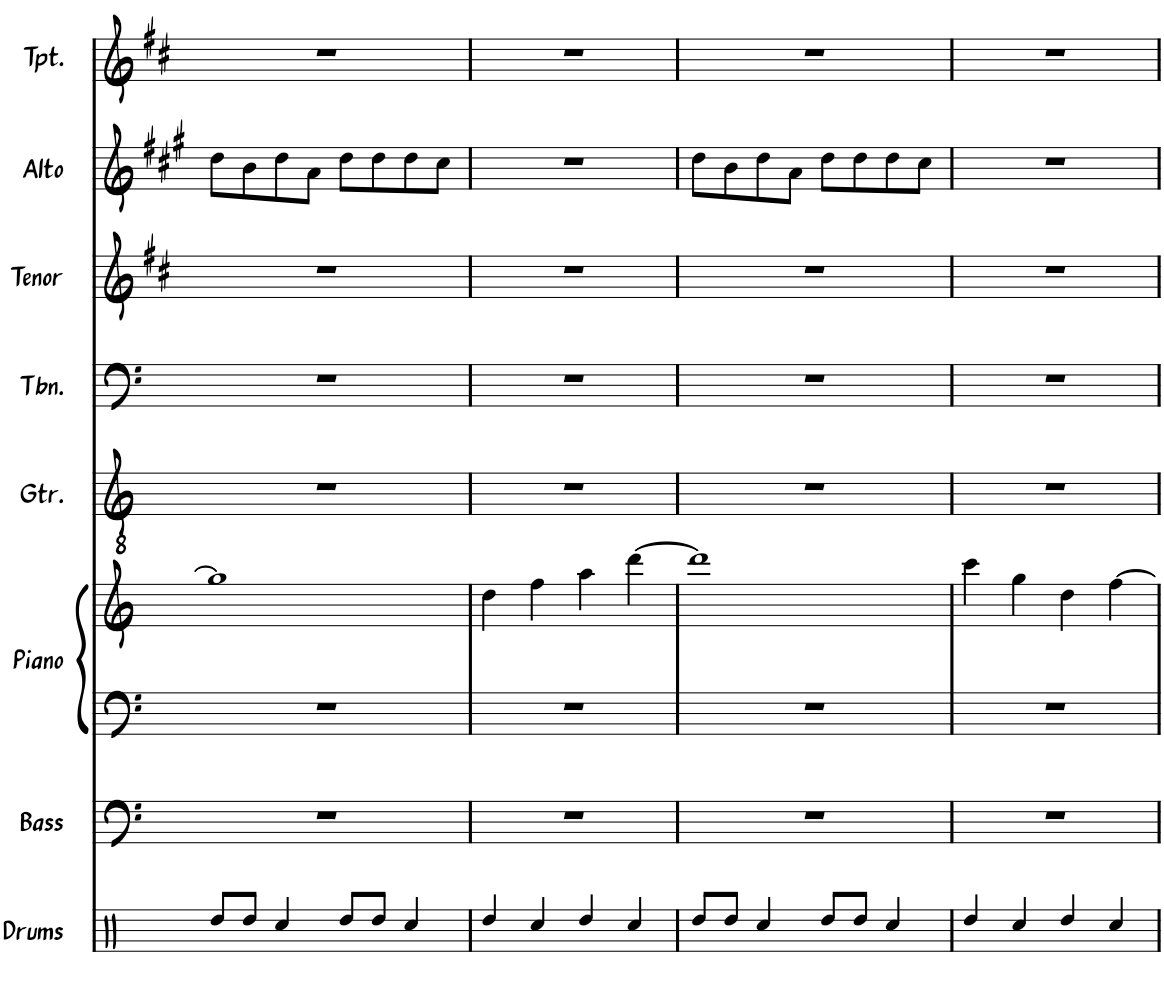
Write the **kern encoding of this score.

**kern	**kern	**kern	**kern	**kern	**kern	**kern	**kern	**kern
*part8	*part7	*part6	*part6	*part5	*part4	*part3	*part2	*part1
*staff9	*staff8	*staff7	*staff6	*staff5	*staff4	*staff3	*staff2	*staff1
*I"Drums	*I"Bass	*I"Piano	*	*I"Guitar	*I"Trombone	*I"Tenor Sax	*I"Alto Sax	*I"Trumpet
*I'Drums	*I'Bass	*I'Piano	*	*I'Gtr.	*I'Tbn.	*I'Tenor	*I'Alto	*I'Tpt.
!!LO:PB:g=z
*clefX	*clefF4	*clefF4	*clefG2	*clefGv2	*clefF4	*clefG2	*clefG2	*clefG2
*	*Trd7c12	*	*	*	*	*Trd8c14	*Trd5c9	*Trd1c2
*k[]	*k[]	*k[]	*k[]	*k[]	*k[]	*k[f#c#]	*k[f#c#g#]	*k[f#c#]
*M4/4	*M4/4	*M4/4	*M4/4	*M4/4	*M4/4	*M4/4	*M4/4	*M4/4
=17	=17	=17	=17	=17	=17	=17	=17	=17
8Rdd/L	1r	1r	1gg]	1r	1r	1r	8dd\L	1r
8Rdd/J	.	.	.	.	.	.	8b\	.
4Rcc/	.	.	.	.	.	.	8dd\	.
.	.	.	.	.	.	.	8a\J	.
8Rdd/L	.	.	.	.	.	.	8dd\L	.
8Rdd/J	.	.	.	.	.	.	8dd\	.
4Rcc/	.	.	.	.	.	.	8dd\	.
.	.	.	.	.	.	.	8cc#\J	.
=18	=18	=18	=18	=18	=18	=18	=18	=18
4Rdd/	1r	1r	4dd\	1r	1r	1r	1r	1r
4Rcc/	.	.	4ff\	.	.	.	.	.
4Rdd/	.	.	4aa\	.	.	.	.	.
4Rcc/	.	.	[4ddd\	.	.	.	.	.
=19	=19	=19	=19	=19	=19	=19	=19	=19
8Rdd/L	1r	1r	1ddd]	1r	1r	1r	8dd\L	1r
8Rdd/J	.	.	.	.	.	.	8b\	.
4Rcc/	.	.	.	.	.	.	8dd\	.
.	.	.	.	.	.	.	8a\J	.
8Rdd/L	.	.	.	.	.	.	8dd\L	.
8Rdd/J	.	.	.	.	.	.	8dd\	.
4Rcc/	.	.	.	.	.	.	8dd\	.
.	.	.	.	.	.	.	8cc#\J	.
=20	=20	=20	=20	=20	=20	=20	=20	=20
4Rdd/	1r	1r	4ccc\	1r	1r	1r	1r	1r
4Rcc/	.	.	4gg\	.	.	.	.	.
4Rdd/	.	.	4dd\	.	.	.	.	.
4Rcc/	.	.	[4ff\	.	.	.	.	.
=	=	=	=	=	=	=	=	=
*-	*-	*-	*-	*-	*-	*-	*-	*-
